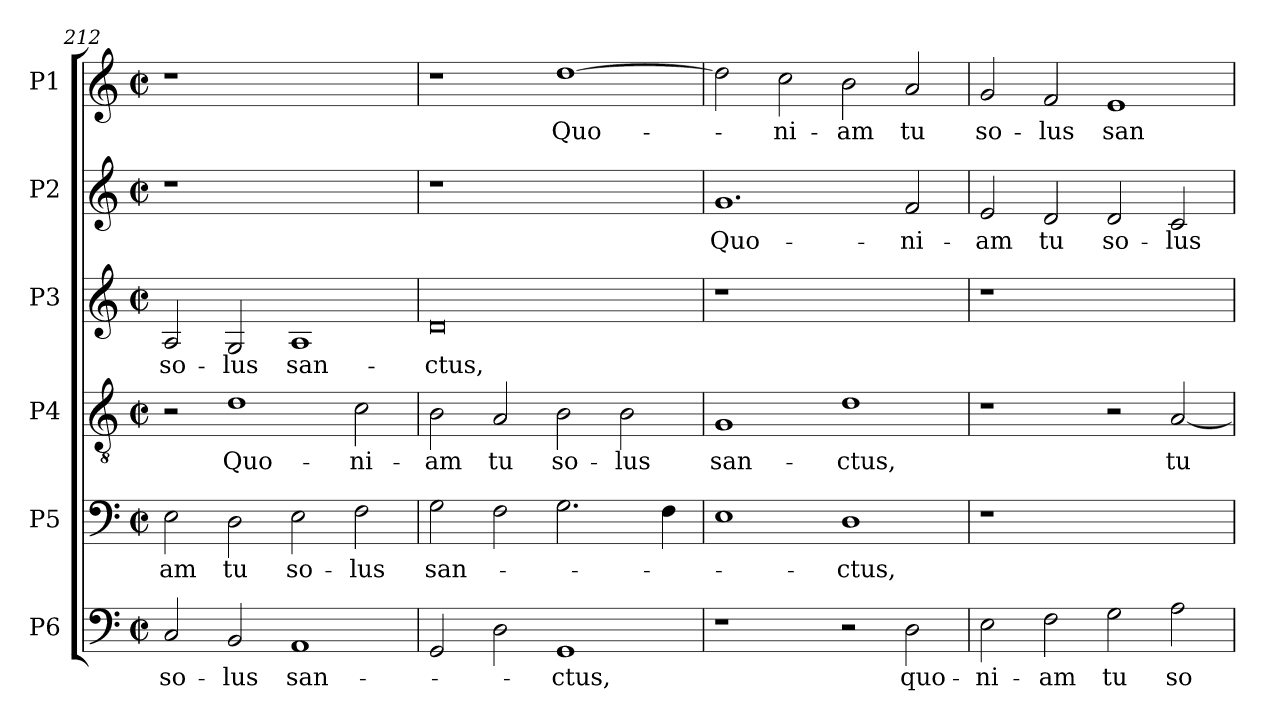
**kern	**text	**kern	**text	**kern	**text	**kern	**text	**kern	**text	**kern	**text
*part6	*part6	*part5	*part5	*part4	*part4	*part3	*part3	*part2	*part2	*part1	*part1
*staff6	*staff6	*staff5	*staff5	*staff4	*staff4	*staff3	*staff3	*staff2	*staff2	*staff1	*staff1
*I"P6	*	*I"P5	*	*I"P4	*	*I"P3	*	*I"P2	*	*I"P1	*
*clefF4	*	*clefF4	*	*clefGv2	*	*clefG2	*	*clefG2	*	*clefG2	*
*	*	*	*	*ITrd7c12	*	*	*	*	*	*	*
*k[]	*	*k[]	*	*k[]	*	*k[]	*	*k[]	*	*k[]	*
*C:	*	*C:	*	*C:	*	*C:	*	*C:	*	*C:	*
*M2/2	*	*M2/2	*	*M2/2	*	*M2/2	*	*M2/2	*	*M2/2	*
*met(c|)	*	*met(c|)	*	*met(c|)	*	*met(c|)	*	*met(c|)	*	*met(c|)	*
=212	=212	=212	=212	=212	=212	=212	=212	=212	=212	=212	=212
!	!LO:LY:b:color=#000000	!	!	!	!	!	!	!	!	!	!
!	!	!	!LO:LY:b:color=#000000	!	!	!	!	!	!	!	!
!	!	!	!	!	!	!	!LO:LY:b:color=#000000	!LO:N:vis=1	!	!LO:N:vis=1	!
2Ci/	so-	2Ei\	-am	2r	.	2Ai/	so-	1r	.	1r	.
!	!LO:LY:b:color=#000000	!	!	!	!	!	!	!	!	!	!
!	!	!	!LO:LY:b:color=#000000	!	!	!	!	!	!	!	!
!	!	!	!	!	!LO:LY:b:color=#000000	!	!	!	!	!	!
!	!	!	!	!	!	!	!LO:LY:b:color=#000000	!	!	!	!
2BBi/	-lus	2Di\	tu	1Di	Quo-	2Gi/	-lus	.	.	.	.
!	!LO:LY:b:color=#000000	!	!	!	!	!	!	!	!	!	!
!	!	!	!LO:LY:b:color=#000000	!	!	!	!	!	!	!	!
!	!	!	!	!	!	!	!LO:LY:b:color=#000000	!	!	!	!
1AAi	san-	2Ei\	so-	.	.	1Ai	san-	1ryy	.	1ryy	.
!	!	!	!LO:LY:b:color=#000000	!	!	!	!	!	!	!	!
!	!	!	!	!	!LO:LY:b:color=#000000	!	!	!	!	!	!
.	.	2Fi\	-lus	2Ci\	-ni-	.	.	.	.	.	.
=213	=213	=213	=213	=213	=213	=213	=213	=213	=213	=213	=213
!	!	!	!LO:LY:b:color=#000000	!	!	!	!	!	!	!	!
!	!	!	!	!	!LO:LY:b:color=#000000	!	!	!	!	!	!
!	!	!	!	!	!	!	!LO:LY:b:color=#000000	!LO:N:vis=1	!	!	!
2GGi/	.	2Gi\	san-	2BBi\	-am	0di	-ctus,	1r	.	1r	.
!	!	!	!	!	!LO:LY:b:color=#000000	!	!	!	!	!	!
2Di\	.	2Fi\	.	2AAi/	tu	.	.	.	.	.	.
!	!LO:LY:b:color=#000000	!	!	!	!	!	!	!	!	!	!
!	!	!	!	!	!LO:LY:b:color=#000000	!	!	!	!	!	!
!	!	!	!	!	!	!	!	!	!	!	!LO:LY:b:color=#000000
1GGi	-ctus,	2.Gi\	.	2BBi\	so-	.	.	1ryy	.	[1ddi	Quo-
!	!	!	!	!	!LO:LY:b:color=#000000	!	!	!	!	!	!
.	.	.	.	2BBi\	-lus	.	.	.	.	.	.
.	.	4Fi\	.	.	.	.	.	.	.	.	.
!!LO:PB:g=z
=214	=214	=214	=214	=214	=214	=214	=214	=214	=214	=214	=214
!	!	!	!	!	!LO:LY:b:color=#000000	!LO:N:vis=1	!	!	!	!	!
!	!	!	!	!	!	!	!	!	!LO:LY:b:color=#000000	!	!
1r	.	1Ei	.	1GGi	san-	1r	.	1.gi	Quo-	2ddi\]	.
!	!	!	!	!	!	!	!	!	!	!	!LO:LY:b:color=#000000
.	.	.	.	.	.	.	.	.	.	2cci\	-ni-
!	!	!	!LO:LY:b:color=#000000	!	!	!	!	!	!	!	!
!	!	!	!	!	!LO:LY:b:color=#000000	!	!	!	!	!	!
!	!	!	!	!	!	!	!	!	!	!	!LO:LY:b:color=#000000
2r	.	1Di	-ctus,	1Di	-ctus,	1ryy	.	.	.	2bi\	-am
!	!LO:LY:b:color=#000000	!	!	!	!	!	!	!	!	!	!
!	!	!	!	!	!	!	!	!	!LO:LY:b:color=#000000	!	!
!	!	!	!	!	!	!	!	!	!	!	!LO:LY:b:color=#000000
2Di\	quo-	.	.	.	.	.	.	2fi/	-ni-	2ai/	tu
=215	=215	=215	=215	=215	=215	=215	=215	=215	=215	=215	=215
!	!LO:LY:b:color=#000000	!LO:N:vis=1	!	!	!	!LO:N:vis=1	!	!	!	!	!
!	!	!	!	!	!	!	!	!	!LO:LY:b:color=#000000	!	!
!	!	!	!	!	!	!	!	!	!	!	!LO:LY:b:color=#000000
2Ei\	-ni-	1r	.	1r	.	1r	.	2ei/	-am	2gi/	so-
!	!LO:LY:b:color=#000000	!	!	!	!	!	!	!	!	!	!
!	!	!	!	!	!	!	!	!	!LO:LY:b:color=#000000	!	!
!	!	!	!	!	!	!	!	!	!	!	!LO:LY:b:color=#000000
2Fi\	-am	.	.	.	.	.	.	2di/	tu	2fi/	-lus
!	!LO:LY:b:color=#000000	!	!	!	!	!	!	!	!	!	!
!	!	!	!	!	!	!	!	!	!LO:LY:b:color=#000000	!	!
!	!	!	!	!	!	!	!	!	!	!	!LO:LY:b:color=#000000
2Gi\	tu	1ryy	.	2r	.	1ryy	.	2di/	so-	1ei	san-
!	!LO:LY:b:color=#000000	!	!	!	!	!	!	!	!	!	!
!	!	!	!	!	!LO:LY:b:color=#000000	!	!	!	!	!	!
!	!	!	!	!	!	!	!	!	!LO:LY:b:color=#000000	!	!
2Ai\	so-	.	.	[2AAi/	tu	.	.	2ci/	-lus	.	.
=	=	=	=	=	=	=	=	=	=	=	=
*-	*-	*-	*-	*-	*-	*-	*-	*-	*-	*-	*-
